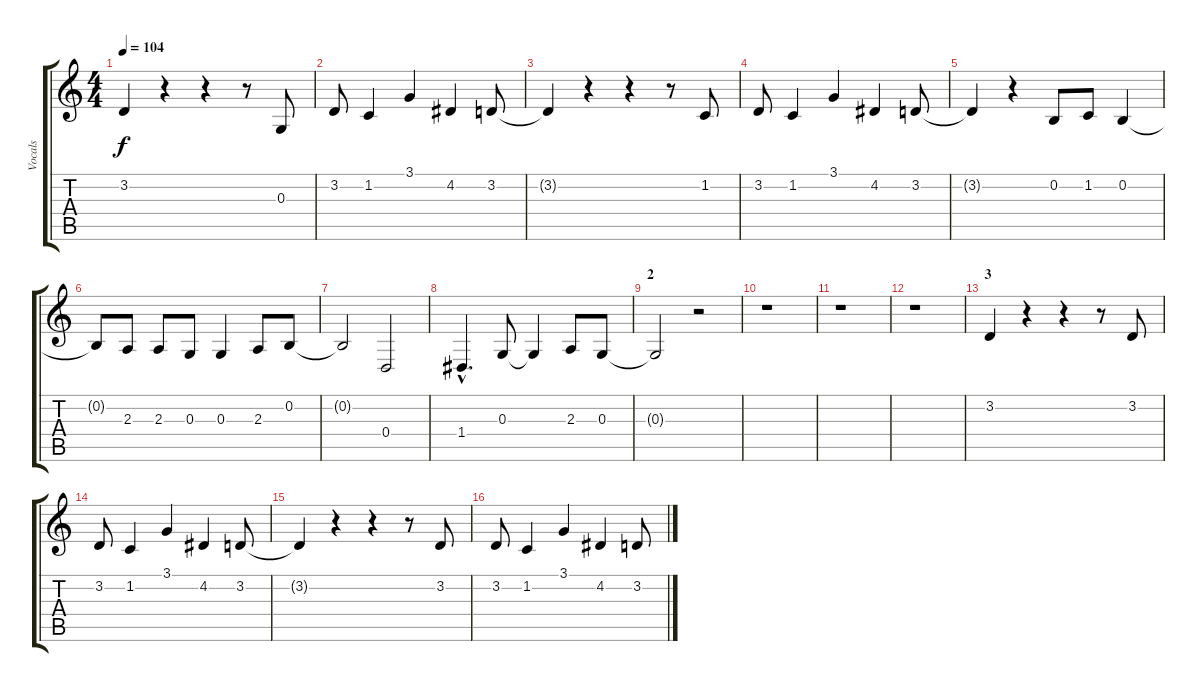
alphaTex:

\track ("Vocals" "Vocals") {instrument synthvoice}
\staff {score tabs}
\tuning (E4 B3 G3 D3 A2 E2) {hide}
\ts (4 4)
\tempo 104
\clef g2
\ks c
3.2.4{dy f} r.4 r.4 r.8 0.3.8 |
3.2.8 1.2.4 3.1.4 4.2.4 3.2.8 |
3.2{t}.4 r.4 r.4 r.8 1.2.8 |
3.2.8 1.2.4 3.1.4 4.2.4 3.2.8 |
3.2{t}.4 r.4 0.2.8 1.2.8 0.2.4 |
0.2{t}.8 2.3.8 2.3.8 0.3.8 0.3.4 2.3.8 0.2.8 |
0.2{t}.2 0.4.2 |
1.4{hac}.4{d} 0.3.8 0.3{t}.4 2.3.8 0.3.8 |
\section ("" "2")
0.3{t}.2 r.2 |
r.1 |
r.1 |
r.1 |
\section ("" "3")
3.2.4 r.4 r.4 r.8 3.2.8 |
3.2.8 1.2.4 3.1.4 4.2.4 3.2.8 |
3.2{t}.4 r.4 r.4 r.8 3.2.8 |
3.2.8 1.2.4 3.1.4 4.2.4 3.2.8
